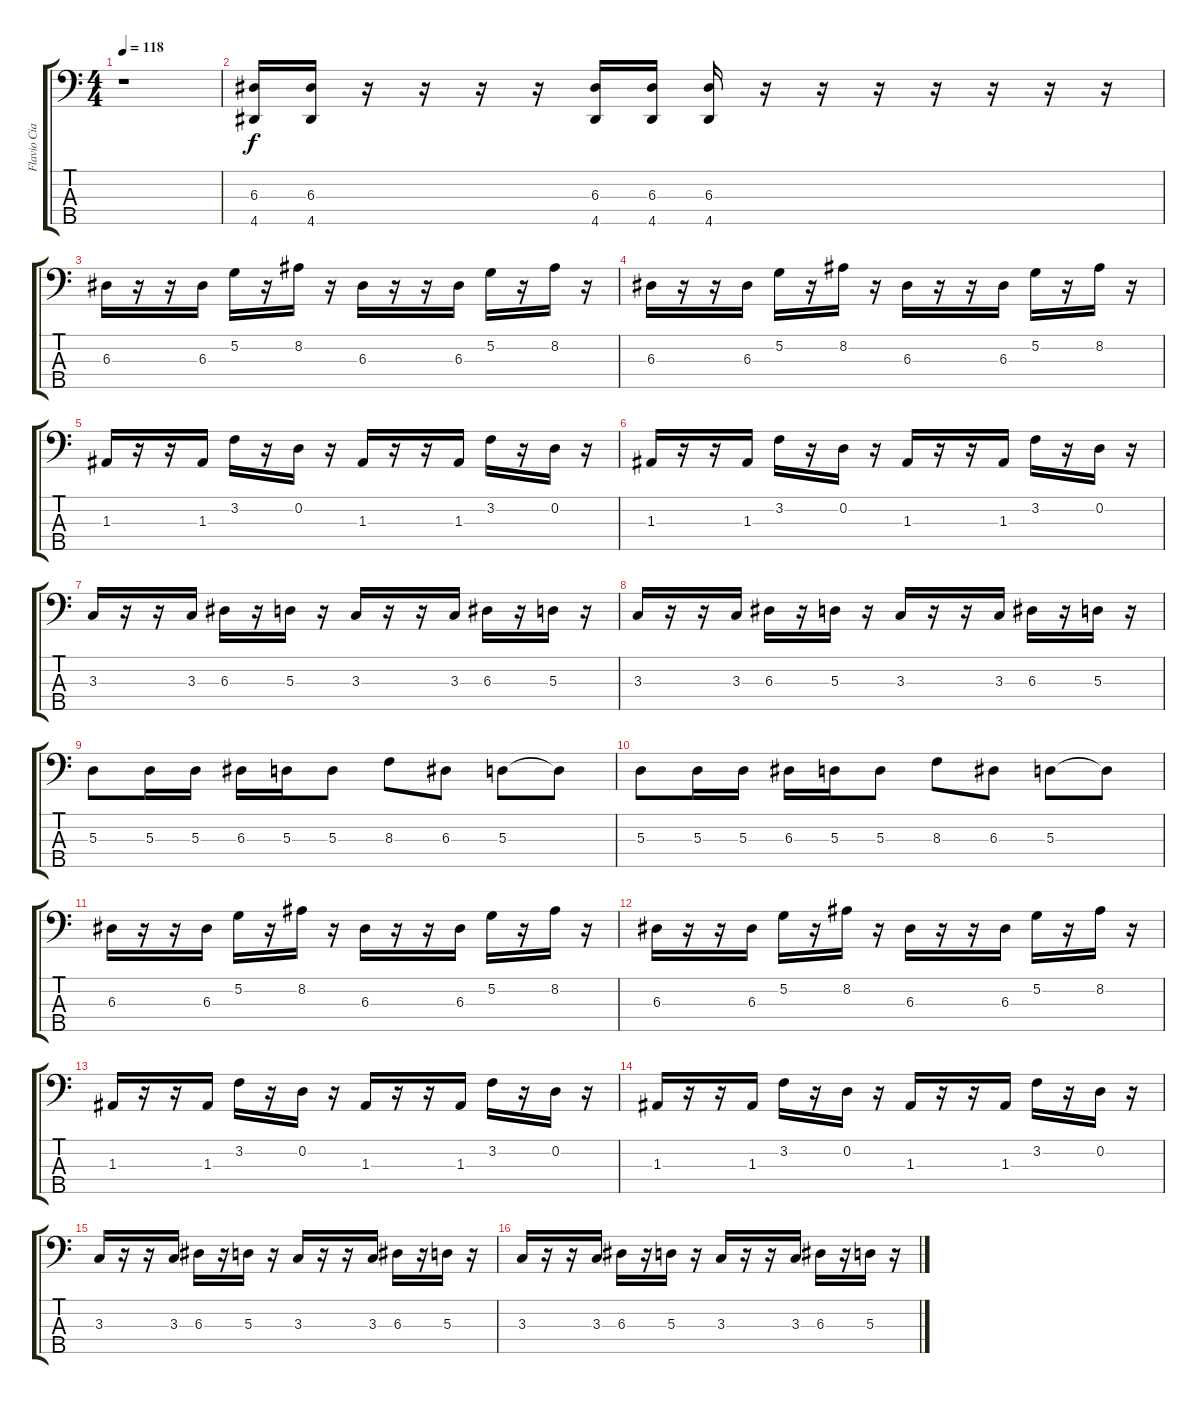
\track ("Flavio Cianciarullo" "Flavio Cia") {instrument electricbassfinger}
\staff {score tabs}
\tuning (G2 D2 A1 E1 B0) {hide}
\ts (4 4)
\tempo 118
\clef f4
\ks c
r.1{dy f} |
(6.3 4.5).16 (6.3 4.5).16 r.16 r.16 r.16 r.16 (6.3 4.5).16 (6.3 4.5).16 (6.3 4.5).16 r.16 r.16 r.16 r.16 r.16 r.16 r.16 |
6.3.16 r.16 r.16 6.3.16 5.2.16 r.16 8.2.16 r.16 6.3.16 r.16 r.16 6.3.16 5.2.16 r.16 8.2.16 r.16 |
6.3.16 r.16 r.16 6.3.16 5.2.16 r.16 8.2.16 r.16 6.3.16 r.16 r.16 6.3.16 5.2.16 r.16 8.2.16 r.16 |
1.3.16 r.16 r.16 1.3.16 3.2.16 r.16 0.2.16 r.16 1.3.16 r.16 r.16 1.3.16 3.2.16 r.16 0.2.16 r.16 |
1.3.16 r.16 r.16 1.3.16 3.2.16 r.16 0.2.16 r.16 1.3.16 r.16 r.16 1.3.16 3.2.16 r.16 0.2.16 r.16 |
3.3.16 r.16 r.16 3.3.16 6.3.16 r.16 5.3.16 r.16 3.3.16 r.16 r.16 3.3.16 6.3.16 r.16 5.3.16 r.16 |
3.3.16 r.16 r.16 3.3.16 6.3.16 r.16 5.3.16 r.16 3.3.16 r.16 r.16 3.3.16 6.3.16 r.16 5.3.16 r.16 |
5.3.8 5.3.16 5.3.16 6.3.16 5.3.16 5.3.8 8.3.8 6.3.8 5.3.8 5.3{t}.8 |
5.3.8 5.3.16 5.3.16 6.3.16 5.3.16 5.3.8 8.3.8 6.3.8 5.3.8 5.3{t}.8 |
6.3.16 r.16 r.16 6.3.16 5.2.16 r.16 8.2.16 r.16 6.3.16 r.16 r.16 6.3.16 5.2.16 r.16 8.2.16 r.16 |
6.3.16 r.16 r.16 6.3.16 5.2.16 r.16 8.2.16 r.16 6.3.16 r.16 r.16 6.3.16 5.2.16 r.16 8.2.16 r.16 |
1.3.16 r.16 r.16 1.3.16 3.2.16 r.16 0.2.16 r.16 1.3.16 r.16 r.16 1.3.16 3.2.16 r.16 0.2.16 r.16 |
1.3.16 r.16 r.16 1.3.16 3.2.16 r.16 0.2.16 r.16 1.3.16 r.16 r.16 1.3.16 3.2.16 r.16 0.2.16 r.16 |
3.3.16 r.16 r.16 3.3.16 6.3.16 r.16 5.3.16 r.16 3.3.16 r.16 r.16 3.3.16 6.3.16 r.16 5.3.16 r.16 |
3.3.16 r.16 r.16 3.3.16 6.3.16 r.16 5.3.16 r.16 3.3.16 r.16 r.16 3.3.16 6.3.16 r.16 5.3.16 r.16
